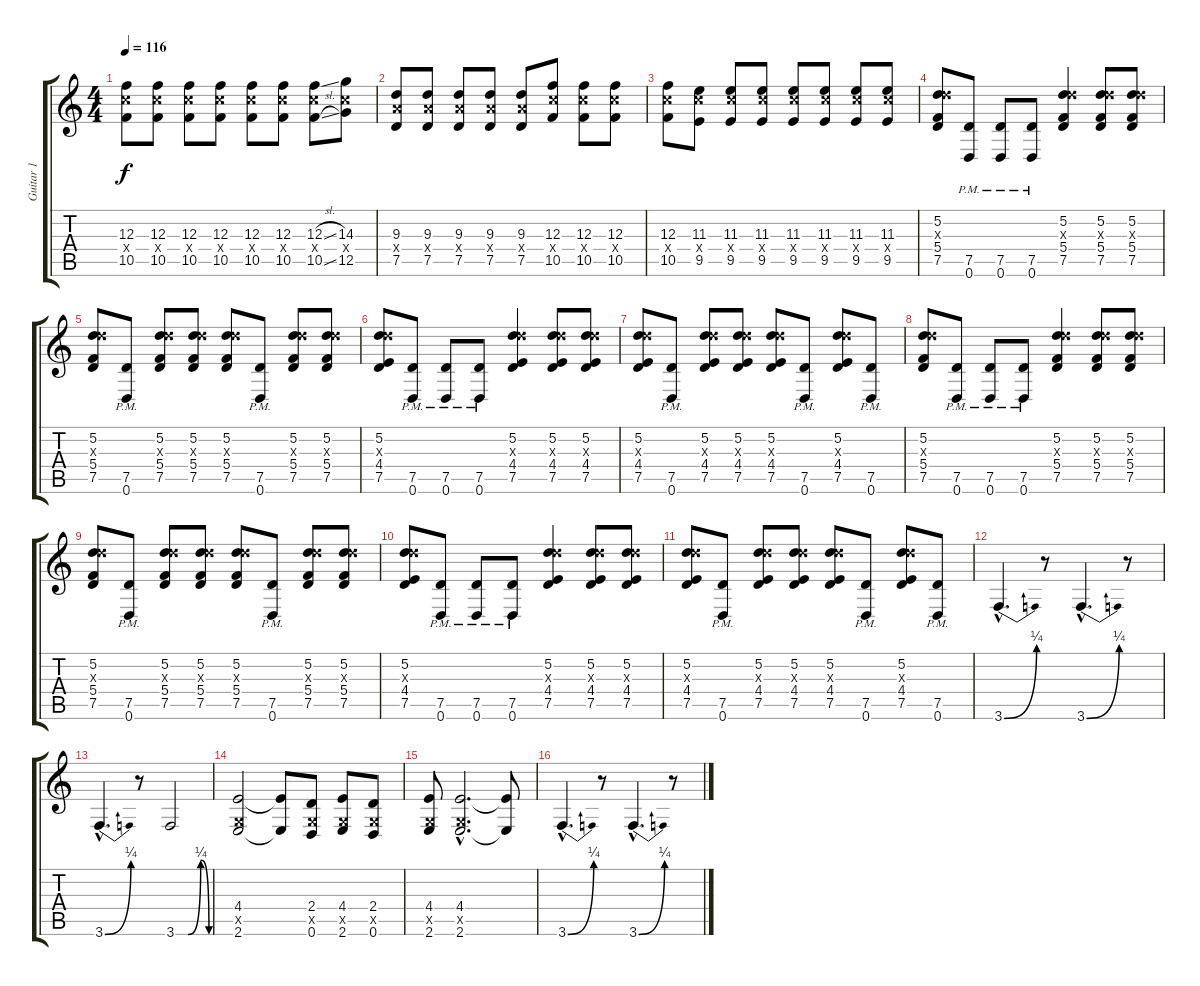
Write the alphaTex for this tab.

\track ("Guitar 1" "Guitar 1") {instrument distortionguitar}
\staff {score tabs}
\tuning (D4 A3 F3 C3 G2 D2) {hide}
\ts (4 4)
\tempo 116
\clef g2
\ks c
(12.3 12.4{x} 10.5).8{dy f} (12.3 12.4{x} 10.5).8 (12.3 12.4{x} 10.5).8 (12.3 12.4{x} 10.5).8 (12.3 12.4{x} 10.5).8 (12.3 12.4{x} 10.5).8 (12.3{sl} 12.4{x} 10.5{sl}).8 (14.3 12.4{x} 12.5).8 |
(9.3 9.4{x} 7.5).8 (9.3 9.4{x} 7.5).8 (9.3 9.4{x} 7.5).8 (9.3 9.4{x} 7.5).8 (9.3 9.4{x} 7.5).8 (12.3 12.4{x} 10.5).8 (12.3 12.4{x} 10.5).8 (12.3 12.4{x} 10.5).8 |
(12.3 12.4{x} 10.5).8 (11.3 12.4{x} 9.5).8 (11.3 12.4{x} 9.5).8 (11.3 12.4{x} 9.5).8 (11.3 12.4{x} 9.5).8 (11.3 12.4{x} 9.5).8 (11.3 12.4{x} 9.5).8 (11.3 12.4{x} 9.5).8 |
(5.2 9.3{x} 5.4 7.5).8 (7.5{pm} 0.6{pm}).8 (7.5{pm} 0.6{pm}).8 (7.5{pm} 0.6{pm}).8 (5.2 9.3{x} 5.4 7.5).4 (5.2 9.3{x} 5.4 7.5).8 (5.2 9.3{x} 5.4 7.5).8 |
(5.2 9.3{x} 5.4 7.5).8 (7.5{pm} 0.6{pm}).8 (5.2 9.3{x} 5.4 7.5).8 (5.2 9.3{x} 5.4 7.5).8 (5.2 9.3{x} 5.4 7.5).8 (7.5{pm} 0.6{pm}).8 (5.2 9.3{x} 5.4 7.5).8 (5.2 9.3{x} 5.4 7.5).8 |
(5.2 9.3{x} 4.4 7.5).8 (7.5{pm} 0.6{pm}).8 (7.5{pm} 0.6{pm}).8 (7.5{pm} 0.6{pm}).8 (5.2 9.3{x} 4.4 7.5).4 (5.2 9.3{x} 4.4 7.5).8 (5.2 9.3{x} 4.4 7.5).8 |
(5.2 9.3{x} 4.4 7.5).8 (7.5{pm} 0.6{pm}).8 (5.2 9.3{x} 4.4 7.5).8 (5.2 9.3{x} 4.4 7.5).8 (5.2 9.3{x} 4.4 7.5).8 (7.5{pm} 0.6{pm}).8 (5.2 9.3{x} 4.4 7.5).8 (7.5{pm} 0.6{pm}).8 |
(5.2 9.3{x} 5.4 7.5).8 (7.5{pm} 0.6{pm}).8 (7.5{pm} 0.6{pm}).8 (7.5{pm} 0.6{pm}).8 (5.2 9.3{x} 5.4 7.5).4 (5.2 9.3{x} 5.4 7.5).8 (5.2 9.3{x} 5.4 7.5).8 |
(5.2 9.3{x} 5.4 7.5).8 (7.5{pm} 0.6{pm}).8 (5.2 9.3{x} 5.4 7.5).8 (5.2 9.3{x} 5.4 7.5).8 (5.2 9.3{x} 5.4 7.5).8 (7.5{pm} 0.6{pm}).8 (5.2 9.3{x} 5.4 7.5).8 (5.2 9.3{x} 5.4 7.5).8 |
(5.2 9.3{x} 4.4 7.5).8 (7.5{pm} 0.6{pm}).8 (7.5{pm} 0.6{pm}).8 (7.5{pm} 0.6{pm}).8 (5.2 9.3{x} 4.4 7.5).4 (5.2 9.3{x} 4.4 7.5).8 (5.2 9.3{x} 4.4 7.5).8 |
(5.2 9.3{x} 4.4 7.5).8 (7.5{pm} 0.6{pm}).8 (5.2 9.3{x} 4.4 7.5).8 (5.2 9.3{x} 4.4 7.5).8 (5.2 9.3{x} 4.4 7.5).8 (7.5{pm} 0.6{pm}).8 (5.2 9.3{x} 4.4 7.5).8 (7.5{pm} 0.6{pm}).8 |
3.6{be (bend 0 0 60 1) hac}.4{d} r.8 3.6{be (bend 0 0 60 1) hac}.4{d} r.8 |
3.6{be (bend 0 0 60 1) hac}.4{d} r.8 3.6{be (custom 0 0 22 0 45 1 60 0)}.2 |
(4.4 0.5{x} 2.6).2 (4.4{t} 2.6{t}).8 (2.4 0.5{x} 0.6).8 (4.4 0.5{x} 2.6).8 (2.4 0.5{x} 0.6).8 |
(4.4 0.5{x} 2.6).8 (4.4{hac} 0.5{hac x} 2.6{hac}).2{d} (4.4{t} 2.6{t}).8 |
3.6{be (bend 0 0 60 1) hac}.4{d} r.8 3.6{be (bend 0 0 60 1) hac}.4{d} r.8
